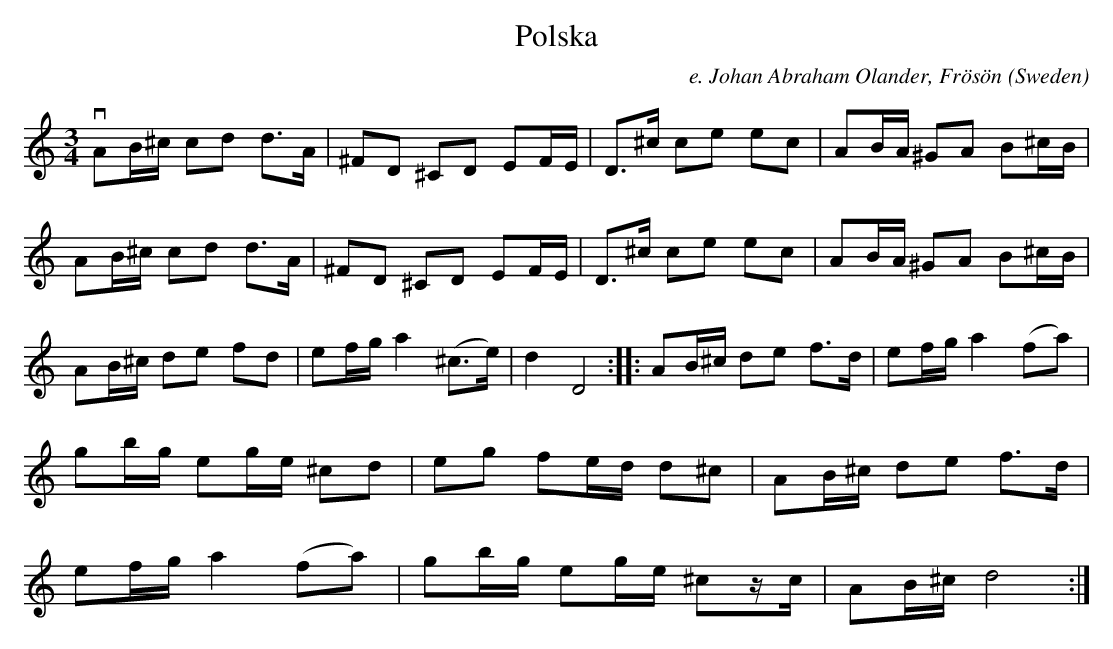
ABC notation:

X:1
T:Polska
C:e. Johan Abraham Olander, Frösön
M:3/4
O:Sweden
K:D dorian
vAB/^c/ cd d>A| ^FD ^CD EF/E/| D>^c ce ec| AB/A/ ^GA B^c/B/| \
 AB/^c/ cd d>A|^FD ^CD EF/E/| D>^c ce ec| AB/A/ ^GA B^c/B/| \
 AB/^c/ de fd| ef/g/ a2 (^c>e)| d2 D4::\
 AB/^c/ de f>d| ef/g/ a2 (fa)| gb/g/ eg/e/ ^cd| eg fe/d/ d^c|\
 AB/^c/ de f>d| ef/g/ a2 (fa)| gb/g/ eg/e/ ^cz/c/| AB/^c/ d4:|
